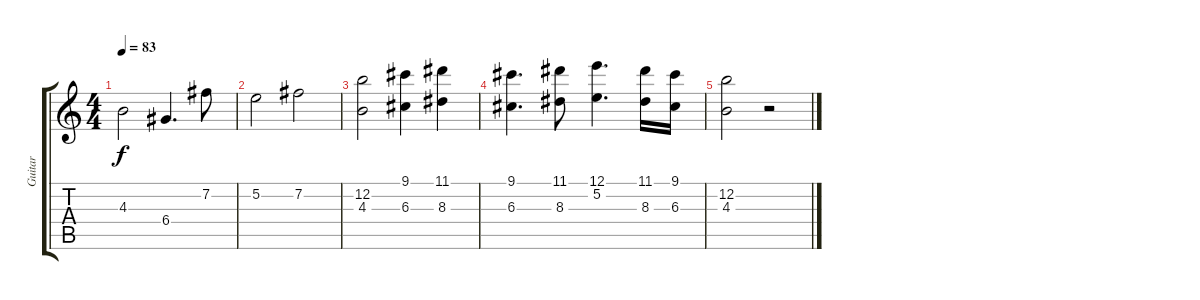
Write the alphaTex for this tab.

\track ("Guitar" "Guitar") {instrument distortionguitar}
\staff {score tabs}
\tuning (E4 B3 G3 D3 A2 E2) {hide}
\ts (4 4)
\tempo 83
\clef g2
\ks c
4.3.2{dy f} 6.4.4{d} 7.2.8 |
5.2.2 7.2.2 |
(12.2 4.3).2{volume 16} (9.1 6.3).4 (11.1 8.3).4 |
(9.1 6.3).4{d} (11.1 8.3).8 (12.1 5.2).4{d} (11.1 8.3).16 (9.1 6.3).16 |
(12.2 4.3).2 r.2
